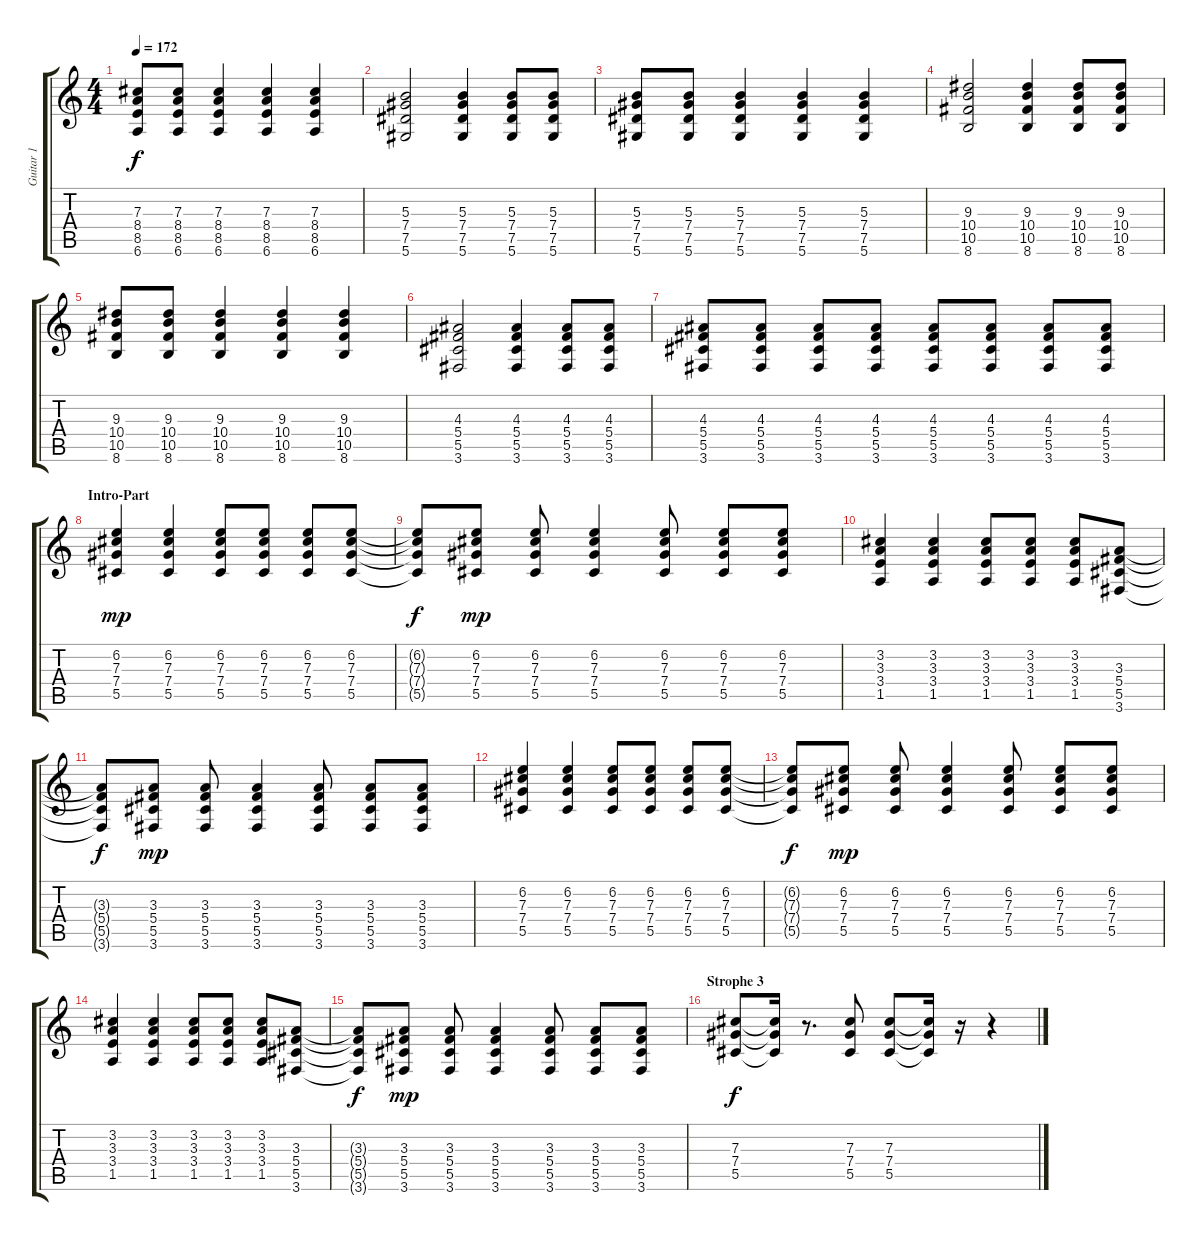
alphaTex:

\track ("Guitar 1" "Guitar 1") {instrument distortionguitar}
\staff {score tabs}
\tuning (Eb4 Bb3 Gb3 Db3 Ab2 Eb2) {hide}
\ts (4 4)
\tempo 172
\clef g2
\ks c
(7.3 8.4 8.5 6.6).8{dy f} (7.3 8.4 8.5 6.6).8 (7.3 8.4 8.5 6.6).4 (7.3 8.4 8.5 6.6).4 (7.3 8.4 8.5 6.6).4 |
(5.3 7.4 7.5 5.6).2 (5.3 7.4 7.5 5.6).4 (5.3 7.4 7.5 5.6).8 (5.3 7.4 7.5 5.6).8 |
(5.3 7.4 7.5 5.6).8 (5.3 7.4 7.5 5.6).8 (5.3 7.4 7.5 5.6).4 (5.3 7.4 7.5 5.6).4 (5.3 7.4 7.5 5.6).4 |
(9.3 10.4 10.5 8.6).2 (9.3 10.4 10.5 8.6).4 (9.3 10.4 10.5 8.6).8 (9.3 10.4 10.5 8.6).8 |
(9.3 10.4 10.5 8.6).8 (9.3 10.4 10.5 8.6).8 (9.3 10.4 10.5 8.6).4 (9.3 10.4 10.5 8.6).4 (9.3 10.4 10.5 8.6).4 |
(4.3 5.4 5.5 3.6).2 (4.3 5.4 5.5 3.6).4 (4.3 5.4 5.5 3.6).8 (4.3 5.4 5.5 3.6).8 |
(4.3 5.4 5.5 3.6).8 (4.3 5.4 5.5 3.6).8 (4.3 5.4 5.5 3.6).8 (4.3 5.4 5.5 3.6).8 (4.3 5.4 5.5 3.6).8 (4.3 5.4 5.5 3.6).8 (4.3 5.4 5.5 3.6).8 (4.3 5.4 5.5 3.6).8 |
\section ("" "Intro-Part")
(6.2 7.3 7.4 5.5).4{dy mp volume 8 instrument distortionguitar} (6.2 7.3 7.4 5.5).4 (6.2 7.3 7.4 5.5).8 (6.2 7.3 7.4 5.5).8 (6.2 7.3 7.4 5.5).8 (6.2 7.3 7.4 5.5).8 |
(6.2{t} 7.3{t} 7.4{t} 5.5{t}).8{dy f} (6.2 7.3 7.4 5.5).8{dy mp} (6.2 7.3 7.4 5.5).8 (6.2 7.3 7.4 5.5).4 (6.2 7.3 7.4 5.5).8 (6.2 7.3 7.4 5.5).8 (6.2 7.3 7.4 5.5).8 |
(3.2 3.3 3.4 1.5).4 (3.2 3.3 3.4 1.5).4 (3.2 3.3 3.4 1.5).8 (3.2 3.3 3.4 1.5).8 (3.2 3.3 3.4 1.5).8 (3.3 5.4 5.5 3.6).8 |
(3.3{t} 5.4{t} 5.5{t} 3.6{t}).8{dy f} (3.3 5.4 5.5 3.6).8{dy mp} (3.3 5.4 5.5 3.6).8 (3.3 5.4 5.5 3.6).4 (3.3 5.4 5.5 3.6).8 (3.3 5.4 5.5 3.6).8 (3.3 5.4 5.5 3.6).8 |
(6.2 7.3 7.4 5.5).4 (6.2 7.3 7.4 5.5).4 (6.2 7.3 7.4 5.5).8 (6.2 7.3 7.4 5.5).8 (6.2 7.3 7.4 5.5).8 (6.2 7.3 7.4 5.5).8 |
(6.2{t} 7.3{t} 7.4{t} 5.5{t}).8{dy f} (6.2 7.3 7.4 5.5).8{dy mp} (6.2 7.3 7.4 5.5).8 (6.2 7.3 7.4 5.5).4 (6.2 7.3 7.4 5.5).8 (6.2 7.3 7.4 5.5).8 (6.2 7.3 7.4 5.5).8 |
(3.2 3.3 3.4 1.5).4 (3.2 3.3 3.4 1.5).4 (3.2 3.3 3.4 1.5).8 (3.2 3.3 3.4 1.5).8 (3.2 3.3 3.4 1.5).8 (3.3 5.4 5.5 3.6).8 |
(3.3{t} 5.4{t} 5.5{t} 3.6{t}).8{dy f} (3.3 5.4 5.5 3.6).8{dy mp} (3.3 5.4 5.5 3.6).8 (3.3 5.4 5.5 3.6).4 (3.3 5.4 5.5 3.6).8 (3.3 5.4 5.5 3.6).8 (3.3 5.4 5.5 3.6).8 |
\section ("" "Strophe 3")
(7.3 7.4 5.5).8{dy f} (7.3{t} 7.4{t} 5.5{t}).16 r.8{d} (7.3 7.4 5.5).8 (7.3 7.4 5.5).8 (7.3{t} 7.4{t} 5.5{t}).16 r.16 r.4
